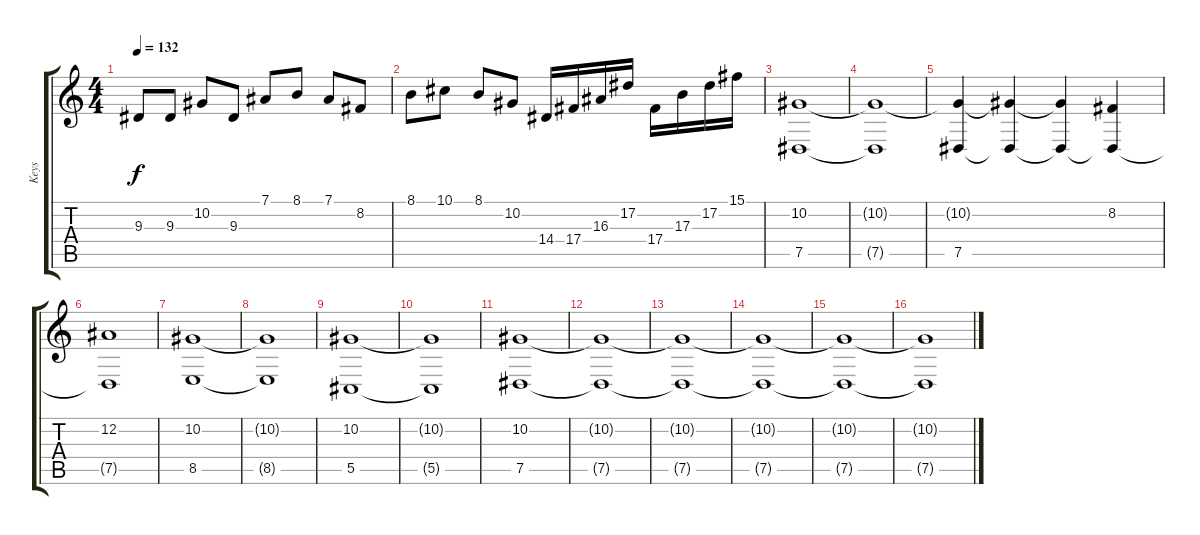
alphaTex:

\track ("Keys" "Keys") {instrument lead8bassandlead}
\staff {score tabs}
\tuning (Eb4 Bb3 Gb3 Db3 Ab2 Db2) {hide}
\ts (4 4)
\tempo 132
\clef g2
\ks c
9.3.8{dy f} 9.3.8 10.2.8 9.3.8 7.1.8 8.1.8 7.1.8 8.2.8 |
8.1.8 10.1.8 8.1.8 10.2.8 14.4.16 17.4.16 16.3.16 17.2.16 17.4.16 17.3.16 17.2.16 15.1.16 |
(10.2 7.5).1{volume 11 instrument drawbarorgan} |
(10.2{t} 7.5{t}).1 |
(10.2{t} 7.5).4 (10.2{t} 7.5{t}).4 (10.2{t} 7.5{t}).4 (8.2 7.5{t}).4 |
(12.2 7.5{t}).1 |
(10.2 8.5).1 |
(10.2{t} 8.5{t}).1 |
(10.2 5.5).1 |
(10.2{t} 5.5{t}).1 |
(10.2 7.5).1 |
(10.2{t} 7.5{t}).1 |
(10.2{t} 7.5{t}).1 |
(10.2{t} 7.5{t}).1 |
(10.2{t} 7.5{t}).1 |
(10.2{t} 7.5{t}).1
